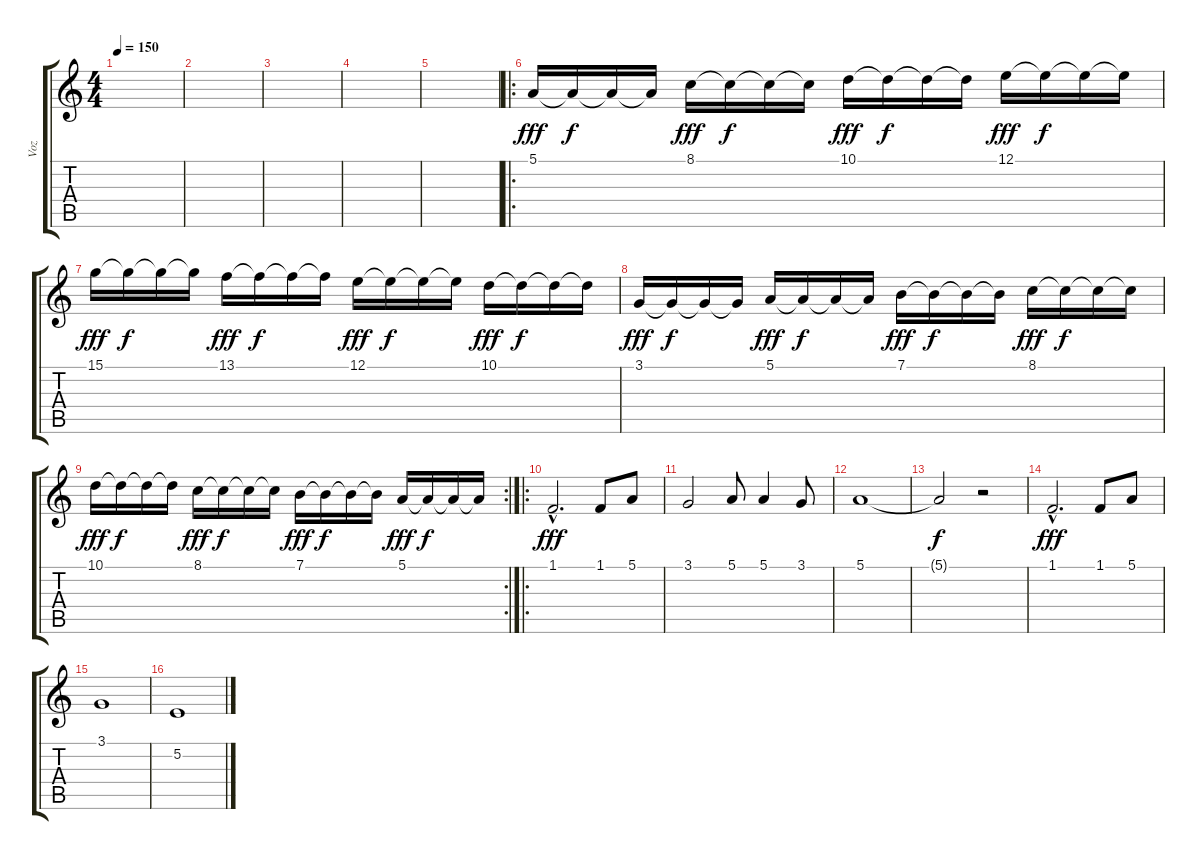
\track ("Voz" "Voz") {instrument choiraahs}
\staff {score tabs}
\tuning (E4 B3 G3 D3 A2 E2) {hide}
\ts (4 4)
\tempo 150
\clef g2
\ks c
|
|
|
|
|
\ro
5.1.16{dy fff} 5.1{t}.16{dy f} 5.1{t}.16 5.1{t}.16 8.1.16{dy fff} 8.1{t}.16{dy f} 8.1{t}.16 8.1{t}.16 10.1.16{dy fff} 10.1{t}.16{dy f} 10.1{t}.16 10.1{t}.16 12.1.16{dy fff} 12.1{t}.16{dy f} 12.1{t}.16 12.1{t}.16 |
15.1.16{dy fff} 15.1{t}.16{dy f} 15.1{t}.16 15.1{t}.16 13.1.16{dy fff} 13.1{t}.16{dy f} 13.1{t}.16 13.1{t}.16 12.1.16{dy fff} 12.1{t}.16{dy f} 12.1{t}.16 12.1{t}.16 10.1.16{dy fff} 10.1{t}.16{dy f} 10.1{t}.16 10.1{t}.16 |
3.1.16{dy fff} 3.1{t}.16{dy f} 3.1{t}.16 3.1{t}.16 5.1.16{dy fff} 5.1{t}.16{dy f} 5.1{t}.16 5.1{t}.16 7.1.16{dy fff} 7.1{t}.16{dy f} 7.1{t}.16 7.1{t}.16 8.1.16{dy fff} 8.1{t}.16{dy f} 8.1{t}.16 8.1{t}.16 |
\rc 2
10.1.16{dy fff} 10.1{t}.16{dy f} 10.1{t}.16 10.1{t}.16 8.1.16{dy fff} 8.1{t}.16{dy f} 8.1{t}.16 8.1{t}.16 7.1.16{dy fff} 7.1{t}.16{dy f} 7.1{t}.16 7.1{t}.16 5.1.16{dy fff} 5.1{t}.16{dy f} 5.1{t}.16 5.1{t}.16 |
\ro
1.1{hac}.2{d dy fff} 1.1.8 5.1.8 |
3.1.2 5.1.8 5.1.4 3.1.8 |
5.1.1 |
5.1{t}.2{dy f} r.2 |
1.1{hac}.2{d dy fff} 1.1.8 5.1.8 |
3.1.1 |
5.2.1
